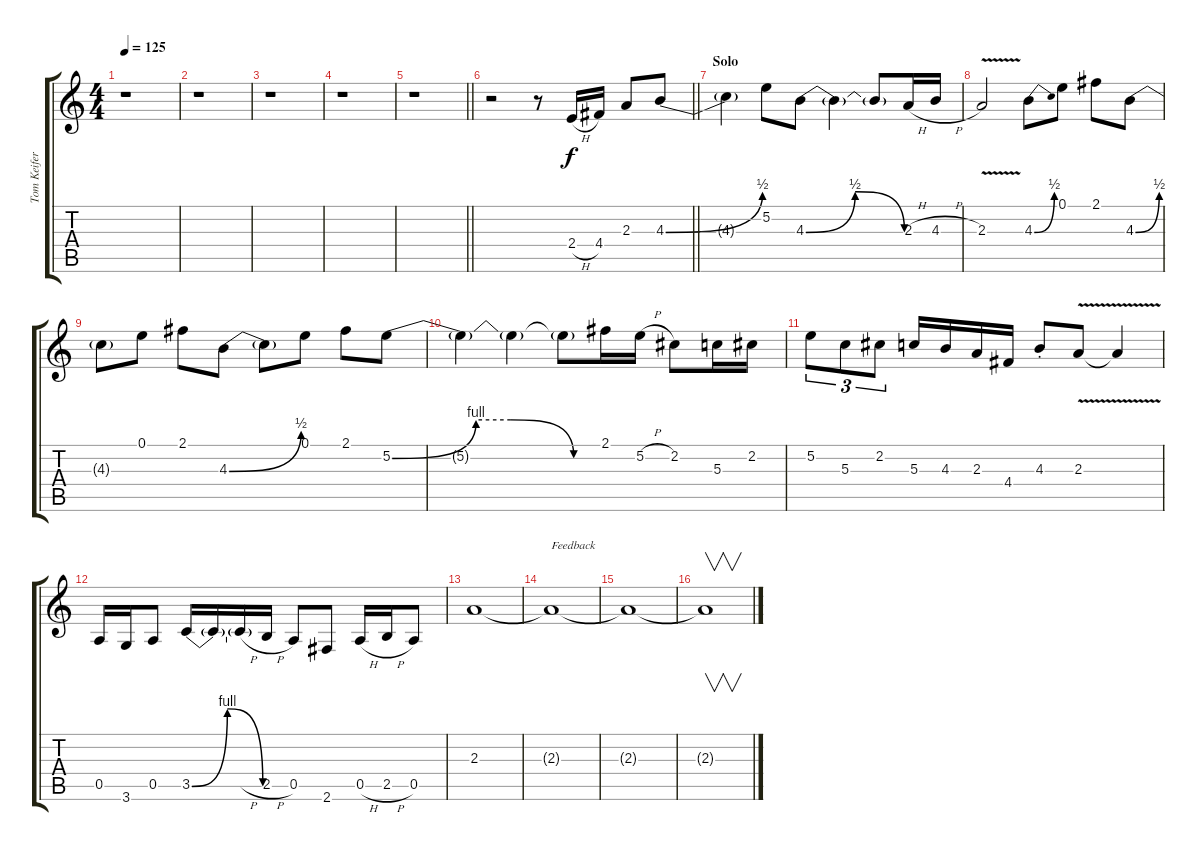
\track ("Tom Keifer - Lead Guitar" "Tom Keifer") {instrument distortionguitar}
\staff {score tabs}
\tuning (E4 B3 G3 D3 A2 E2) {hide}
\ts (4 4)
\tempo 125
\clef g2
\ks c
r.1{dy f} |
r.1 |
r.1 |
r.1 |
\barLineRight lightlight
r.1 |
\section ("" "")
\barLineRight lightlight
r.2 r.8 2.4{h}.16 4.4.16 2.3.8 4.3{be (bend 0 0 60 2)}.8 |
\section ("" "Solo")
4.3{t}.4 5.2.8 4.3{be (bendrelease 0 0 45 2 45 2 60 0)}.8 4.3{t}.4 4.3{t}.8 2.3{h}.16 4.3{h}.16 |
2.3{v}.2 4.3{be (bend 0 0 60 2)}.8 0.1.8 2.1.8 4.3{be (bend 0 0 60 2)}.8 |
4.3{t}.8 0.1.8 2.1.8 4.3{be (bend 0 0 60 2)}.8 4.3{t}.8 0.1.8 2.1.8 5.2{be (custom 0 0 24 4 34 4 52 0 60 0)}.8 |
5.2{t}.4 5.2{t}.4 5.2{t}.8 2.1.16 5.2{h}.16 2.2.8 5.3.16 2.2.16 |
5.2.8{tu (3 2)} 5.3.8{tu (3 2)} 2.2.8{tu (3 2)} 5.3.16 4.3.16 2.3.16 4.4.16 4.3{st}.8 2.3{v}.8 2.3{t}.4 |
0.5.16 3.6.16 0.5.8 3.5{be (bendrelease 0 0 30 4 30 4 60 0)}.16 3.5{t}.16 3.5{h t}.16 2.5{h}.16 0.5.8 2.6.8 0.5{h}.16 2.5{h}.16 0.5.8 |
2.3.1 |
2.3{t}.1{txt "Feedback"} |
2.3{t}.1 |
2.3{t}.1{v}
